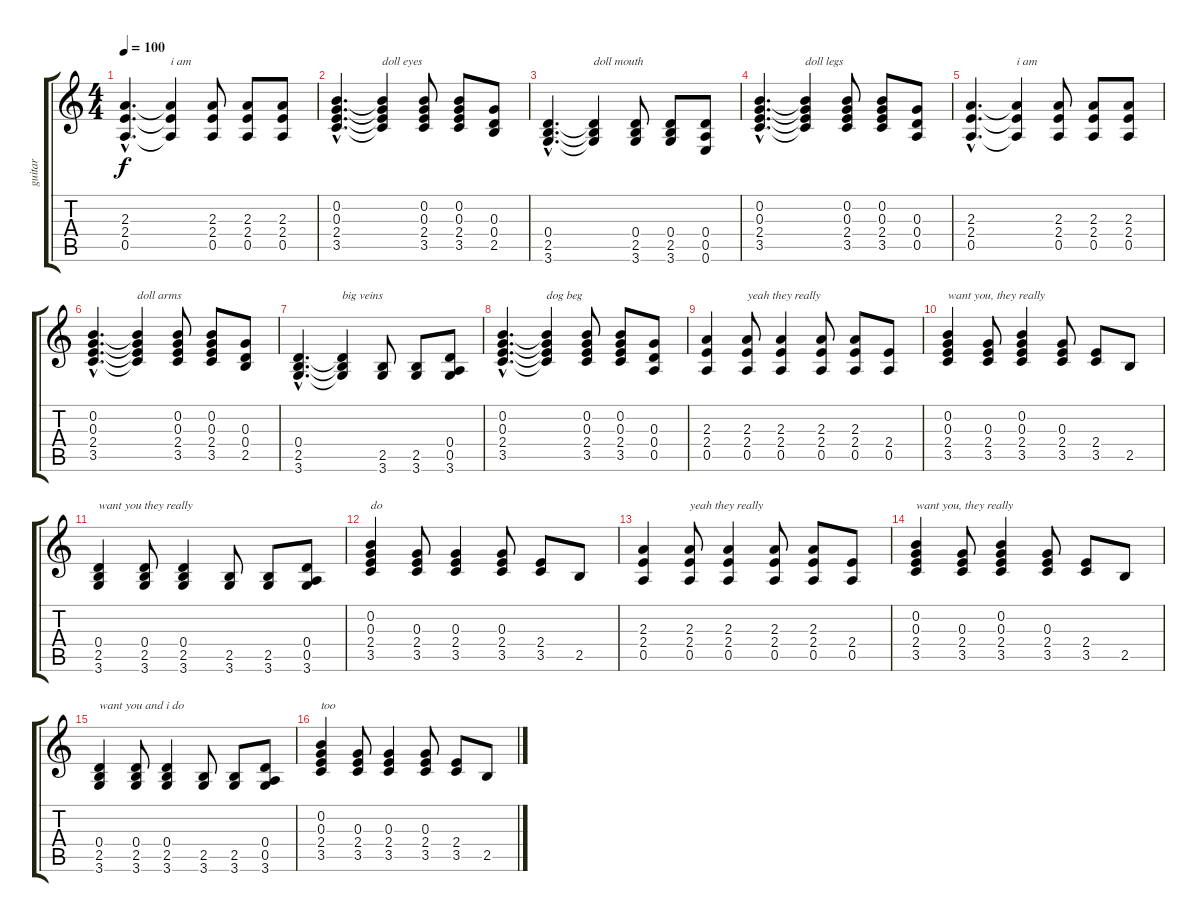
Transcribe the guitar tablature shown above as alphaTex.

\track ("guitar" "guitar") {instrument acousticguitarsteel}
\staff {score tabs}
\tuning (E4 B3 G3 D3 A2 E2) {hide}
\ts (4 4)
\tempo 100
\clef g2
\ks c
(2.3{hac} 2.4{hac} 0.5{hac}).4{d dy f instrument acousticguitarsteel} (2.3{t} 2.4{t} 0.5{t}).4{txt "i am"} (2.3 2.4 0.5).8 (2.3 2.4 0.5).8 (2.3 2.4 0.5).8 |
(0.2{hac} 0.3{hac} 2.4{hac} 3.5{hac}).4{d} (0.2{t} 0.3{t} 2.4{t} 3.5{t}).4{txt "doll eyes"} (0.2 0.3 2.4 3.5).8 (0.2 0.3 2.4 3.5).8 (0.3 0.4 2.5).8 |
(0.4{hac} 2.5{hac} 3.6{hac}).4{d} (0.4{t} 2.5{t} 3.6{t}).4{txt "doll mouth"} (0.4 2.5 3.6).8 (0.4 2.5 3.6).8 (0.4 0.5 0.6).8 |
(0.2{hac} 0.3{hac} 2.4{hac} 3.5{hac}).4{d} (0.2{t} 0.3{t} 2.4{t} 3.5{t}).4{txt "doll legs"} (0.2 0.3 2.4 3.5).8 (0.2 0.3 2.4 3.5).8 (0.3 0.4 0.5).8 |
(2.3{hac} 2.4{hac} 0.5{hac}).4{d} (2.3{t} 2.4{t} 0.5{t}).4{txt "i am"} (2.3 2.4 0.5).8 (2.3 2.4 0.5).8 (2.3 2.4 0.5).8 |
(0.2{hac} 0.3{hac} 2.4{hac} 3.5{hac}).4{d} (0.2{t} 0.3{t} 2.4{t} 3.5{t}).4{txt "doll arms"} (0.2 0.3 2.4 3.5).8 (0.2 0.3 2.4 3.5).8 (0.3 0.4 2.5).8 |
(0.4{hac} 2.5{hac} 3.6{hac}).4{d} (0.4{t} 2.5{t} 3.6{t}).4{txt "big veins"} (2.5 3.6).8 (2.5 3.6).8 (0.4 0.5 3.6).8 |
(0.2{hac} 0.3{hac} 2.4{hac} 3.5{hac}).4{d} (0.2{t} 0.3{t} 2.4{t} 3.5{t}).4{txt "dog beg"} (0.2 0.3 2.4 3.5).8 (0.2 0.3 2.4 3.5).8 (0.3 0.4 0.5).8 |
(2.3 2.4 0.5).4 (2.3 2.4 0.5).8{txt "yeah they really"} (2.3 2.4 0.5).4 (2.3 2.4 0.5).8 (2.3 2.4 0.5).8 (2.4 0.5).8 |
(0.2 0.3 2.4 3.5).4{txt "want you, they really"} (0.3 2.4 3.5).8 (0.2 0.3 2.4 3.5).4 (0.3 2.4 3.5).8 (2.4 3.5).8 2.5.8 |
(0.4 2.5 3.6).4{txt "want you they really"} (0.4 2.5 3.6).8 (0.4 2.5 3.6).4 (2.5 3.6).8 (2.5 3.6).8 (0.4 0.5 3.6).8 |
(0.2 0.3 2.4 3.5).4{txt "do"} (0.3 2.4 3.5).8 (0.3 2.4 3.5).4 (0.3 2.4 3.5).8 (2.4 3.5).8 2.5.8 |
(2.3 2.4 0.5).4 (2.3 2.4 0.5).8{txt "yeah they really"} (2.3 2.4 0.5).4 (2.3 2.4 0.5).8 (2.3 2.4 0.5).8 (2.4 0.5).8 |
(0.2 0.3 2.4 3.5).4{txt "want you, they really"} (0.3 2.4 3.5).8 (0.2 0.3 2.4 3.5).4 (0.3 2.4 3.5).8 (2.4 3.5).8 2.5.8 |
(0.4 2.5 3.6).4{txt "want you and i do"} (0.4 2.5 3.6).8 (0.4 2.5 3.6).4 (2.5 3.6).8 (2.5 3.6).8 (0.4 0.5 3.6).8 |
(0.2 0.3 2.4 3.5).4{txt "too"} (0.3 2.4 3.5).8 (0.3 2.4 3.5).4 (0.3 2.4 3.5).8 (2.4 3.5).8 2.5.8
